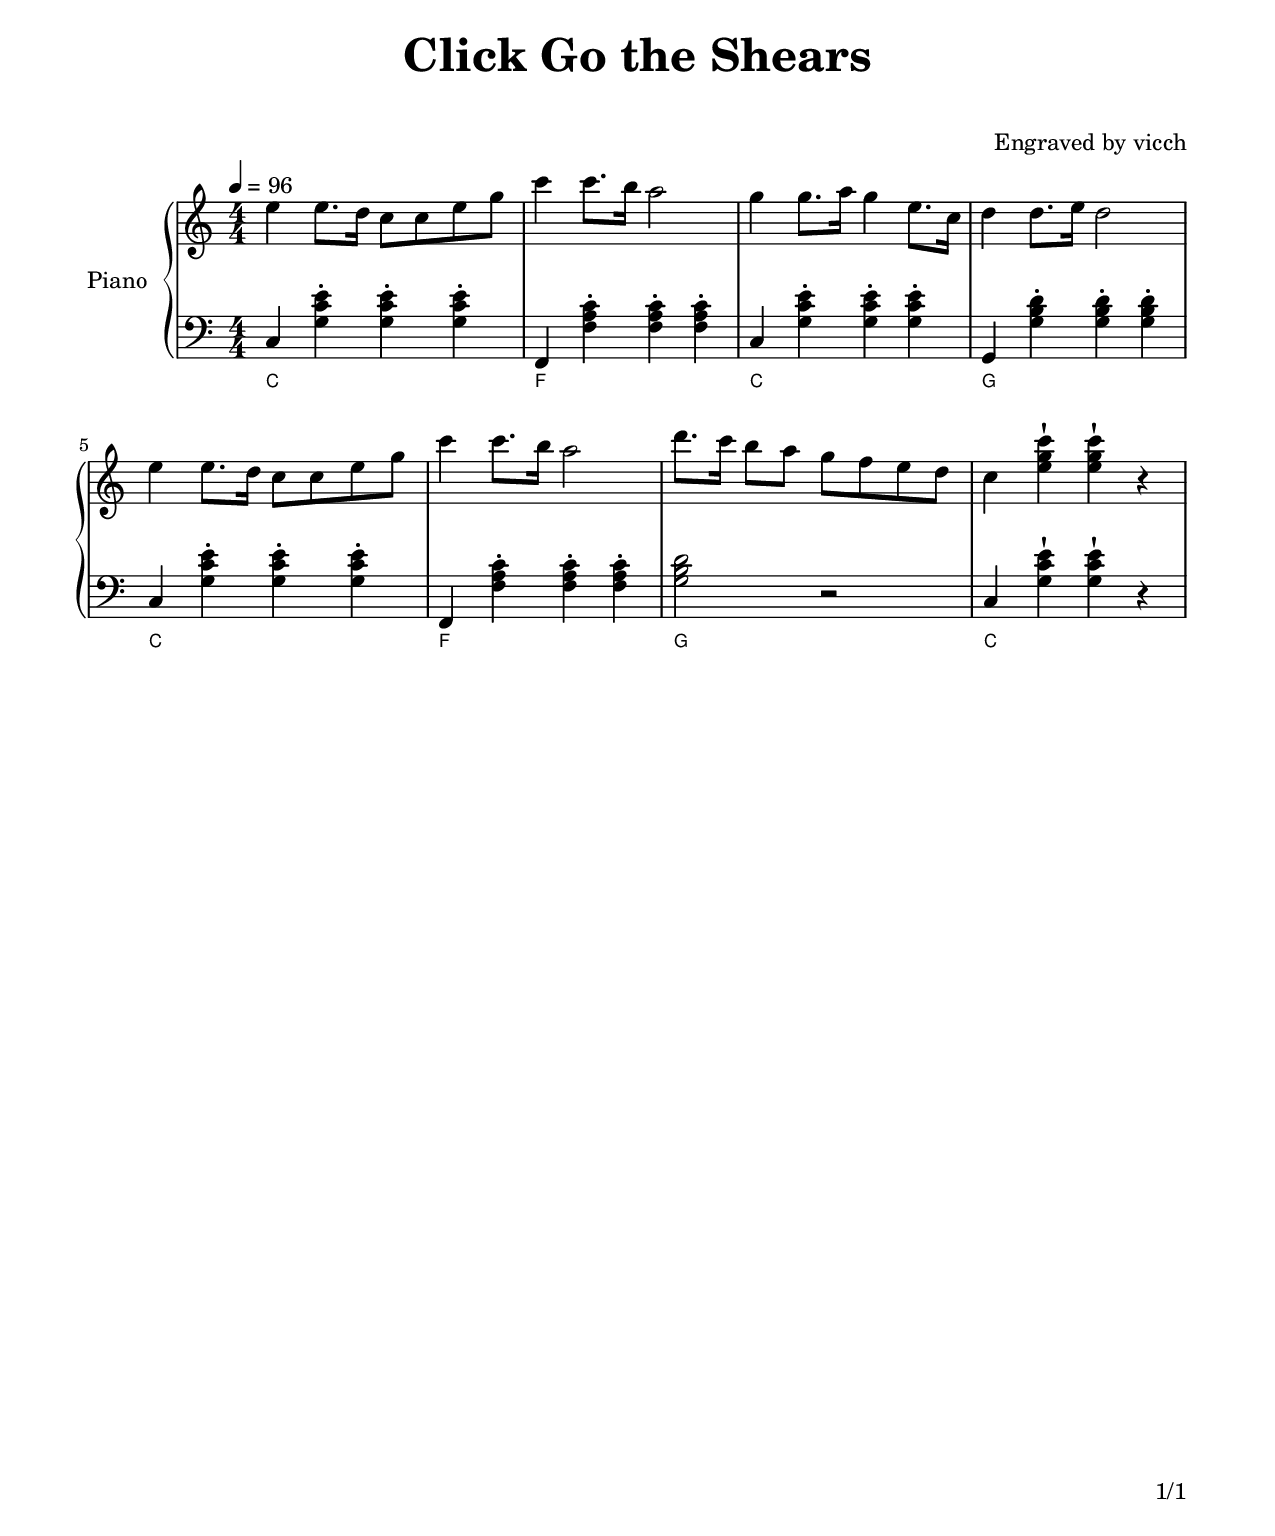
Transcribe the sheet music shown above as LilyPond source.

\version "2.24.3"

#(define title      "Click Go the Shears")
#(define title-font "")
#(define sequence   "EveryonePiano 525")
#(define total-page 1)

\include "../base.ly"

\markup \vspace #1.5

CI = { c4  <g c' e'>4-. <g c' e'>4-. <g c' e'>4-. }
FI = { f,4 <f a  c'>4-. <f a  c'>4-. <f a  c'>4-. }
GI = { g,4 <g b  d'>4-. <g b  d'>4-. <g b  d'>4-. }

CII = { <e'' g'' c'''>4-! }
GII = { <g   b   d'>2 }

CII  = { c''4 <e'' g'' c'''>4-! <e'' g'' c'''>4-! r4 }
CIII = { c4   <g   c'  e'>4-!   <g   c'  e'>4-!   r4 }

\score {
  \new PianoStaff \with {
    instrumentName = "Piano"
  } <<
    \new Staff {
      \tempo 4 = 96
      \clef treble
      \key c \major
      \time 4/4
      
      e''4 e''8. d''16 c''8 c''8 e''8 g''8 | c'''4 c'''8. b''16 a''2 | g''4          g''8. a''16 g''4      e''8. c''16 | d''4 d''8. e''16 d''2 | \break
      e''4 e''8. d''16 c''8 c''8 e''8 g''8 | c'''4 c'''8. b''16 a''2 | d'''8. c'''16 b''8  a''8  g''8 f''8 e''8  d''8  | \CII                  | \break
    }
    \new Staff {
      \clef bass
      \key c \major
      \time 4/4
      
      \CI | \FI | \CI     | \GI   |
      \CI | \FI | \GII r2 | \CIII |
    }
    \chords {
      
      c1 | f1 | c1    | g1     |
      c1 | f1 | g2 r2 | c2. r4 |
    }
  >>
  \layout {}
  \midi {}
}
